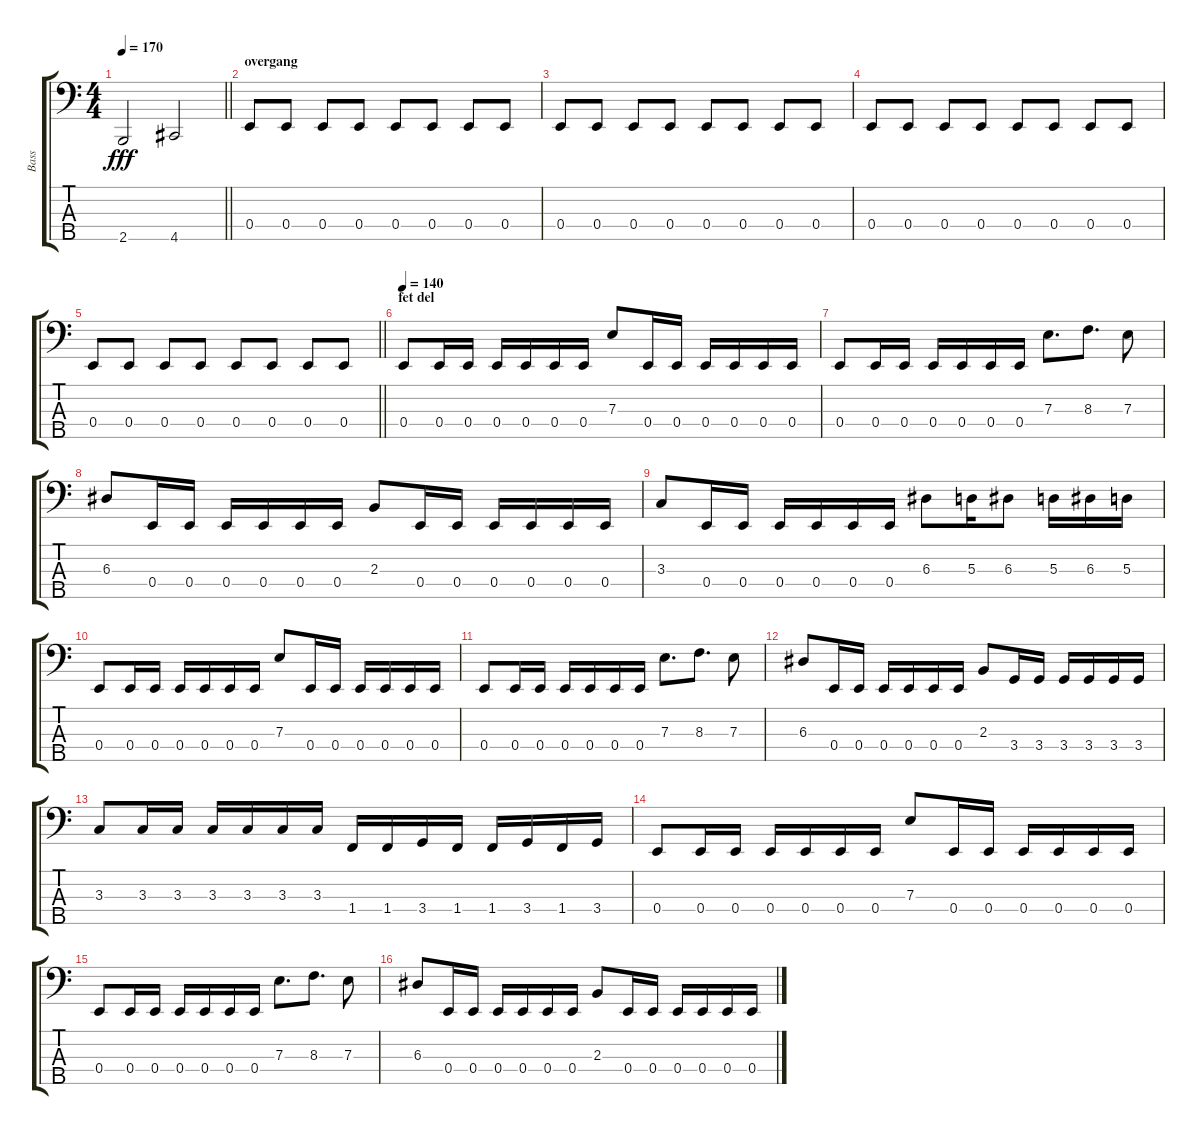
\track ("Bass" "Bass") {instrument electricbassfinger}
\staff {score tabs}
\tuning (G2 D2 A1 E1 A0) {hide}
\ts (4 4)
\tempo 170
\clef f4
\barLineRight lightlight
\ks c
2.5.2{dy fff} 4.5.2 |
\section ("" "overgang")
0.4.8 0.4.8 0.4.8 0.4.8 0.4.8 0.4.8 0.4.8 0.4.8 |
0.4.8 0.4.8 0.4.8 0.4.8 0.4.8 0.4.8 0.4.8 0.4.8 |
0.4.8 0.4.8 0.4.8 0.4.8 0.4.8 0.4.8 0.4.8 0.4.8 |
\barLineRight lightlight
0.4.8 0.4.8 0.4.8 0.4.8 0.4.8 0.4.8 0.4.8 0.4.8 |
\section ("" "fet del")
\tempo 140
0.4.8 0.4.16 0.4.16 0.4.16 0.4.16 0.4.16 0.4.16 7.3.8 0.4.16 0.4.16 0.4.16 0.4.16 0.4.16 0.4.16 |
0.4.8 0.4.16 0.4.16 0.4.16 0.4.16 0.4.16 0.4.16 7.3.8{d} 8.3.8{d} 7.3.8 |
6.3.8 0.4.16 0.4.16 0.4.16 0.4.16 0.4.16 0.4.16 2.3.8 0.4.16 0.4.16 0.4.16 0.4.16 0.4.16 0.4.16 |
3.3.8 0.4.16 0.4.16 0.4.16 0.4.16 0.4.16 0.4.16 6.3.8 5.3.16 6.3.8 5.3.16 6.3.16 5.3.16 |
0.4.8 0.4.16 0.4.16 0.4.16 0.4.16 0.4.16 0.4.16 7.3.8 0.4.16 0.4.16 0.4.16 0.4.16 0.4.16 0.4.16 |
0.4.8 0.4.16 0.4.16 0.4.16 0.4.16 0.4.16 0.4.16 7.3.8{d} 8.3.8{d} 7.3.8 |
6.3.8 0.4.16 0.4.16 0.4.16 0.4.16 0.4.16 0.4.16 2.3.8 3.4.16 3.4.16 3.4.16 3.4.16 3.4.16 3.4.16 |
3.3.8 3.3.16 3.3.16 3.3.16 3.3.16 3.3.16 3.3.16 1.4.16 1.4.16 3.4.16 1.4.16 1.4.16 3.4.16 1.4.16 3.4.16 |
0.4.8 0.4.16 0.4.16 0.4.16 0.4.16 0.4.16 0.4.16 7.3.8 0.4.16 0.4.16 0.4.16 0.4.16 0.4.16 0.4.16 |
0.4.8 0.4.16 0.4.16 0.4.16 0.4.16 0.4.16 0.4.16 7.3.8{d} 8.3.8{d} 7.3.8 |
6.3.8 0.4.16 0.4.16 0.4.16 0.4.16 0.4.16 0.4.16 2.3.8 0.4.16 0.4.16 0.4.16 0.4.16 0.4.16 0.4.16
